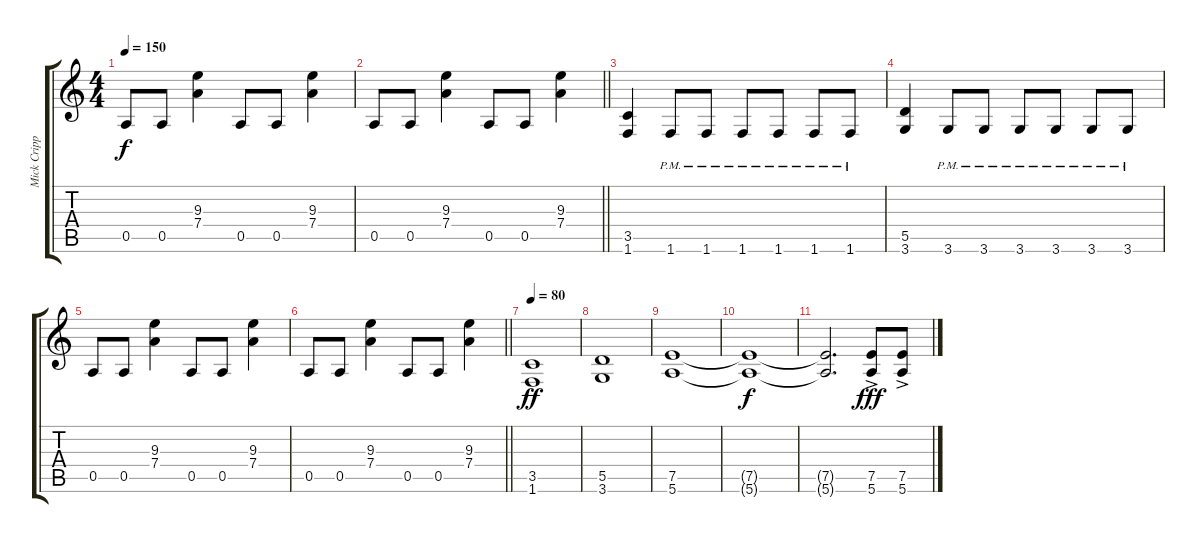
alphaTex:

\track ("Mick Cripps" "Mick Cripp") {instrument overdrivenguitar}
\staff {score tabs}
\tuning (E4 B3 G3 D3 A2 E2) {hide}
\ts (4 4)
\tempo 150
\clef g2
\ks c
0.5.8{dy f} 0.5.8 (9.3 7.4).4 0.5.8 0.5.8 (9.3 7.4).4 |
\barLineRight lightlight
0.5.8 0.5.8 (9.3 7.4).4 0.5.8 0.5.8 (9.3 7.4).4 |
(3.5 1.6).4 1.6{pm}.8 1.6{pm}.8 1.6{pm}.8 1.6{pm}.8 1.6{pm}.8 1.6{pm}.8 |
(5.5 3.6).4 3.6{pm}.8 3.6{pm}.8 3.6{pm}.8 3.6{pm}.8 3.6{pm}.8 3.6{pm}.8 |
0.5.8 0.5.8 (9.3 7.4).4 0.5.8 0.5.8 (9.3 7.4).4 |
\barLineRight lightlight
0.5.8 0.5.8 (9.3 7.4).4 0.5.8 0.5.8 (9.3 7.4).4 |
\tempo 80
(3.5 1.6).1{dy ff} |
(5.5 3.6).1 |
(7.5 5.6).1 |
(7.5{t} 5.6{t}).1{dy f} |
(7.5{t} 5.6{t}).2{d} (7.5{ac} 5.6{ac}).8{dy fff} (7.5{ac} 5.6{ac}).8
